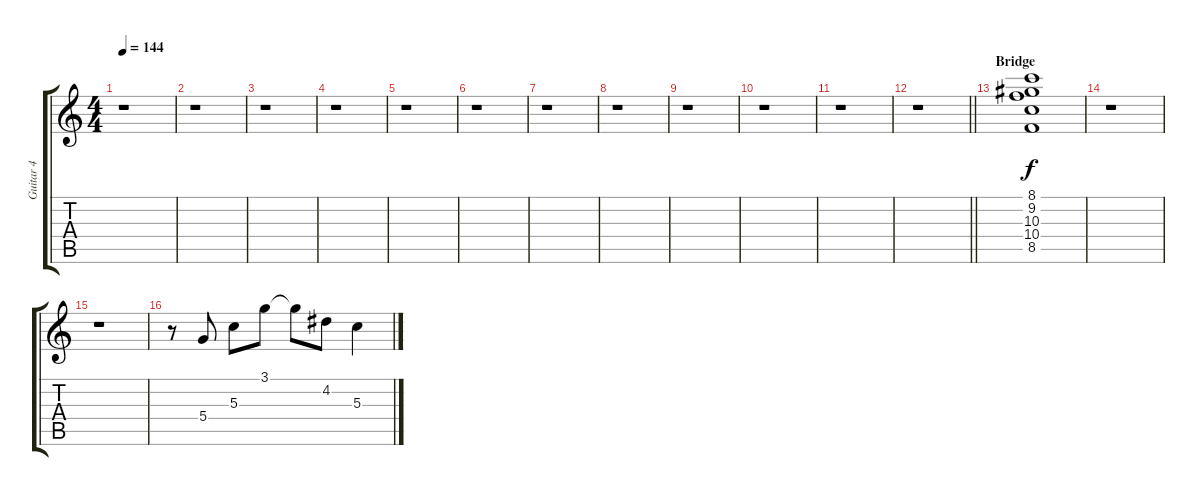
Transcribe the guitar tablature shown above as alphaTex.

\track ("Guitar 4" "Guitar 4") {instrument electricguitarclean}
\staff {score tabs}
\tuning (E4 B3 G3 D3 A2 E2) {hide}
\ts (4 4)
\tempo 144
\clef g2
\ks c
r.1{dy f} |
r.1 |
r.1 |
r.1 |
r.1 |
r.1 |
r.1 |
r.1 |
r.1 |
r.1 |
r.1 |
\barLineRight lightlight
r.1 |
\section ("" "Bridge")
(8.1 9.2 10.3 10.4 8.5).1 |
r.1 |
r.1 |
r.8 5.4.8 5.3.8 3.1.8 3.1{t}.8 4.2.8 5.3.4
